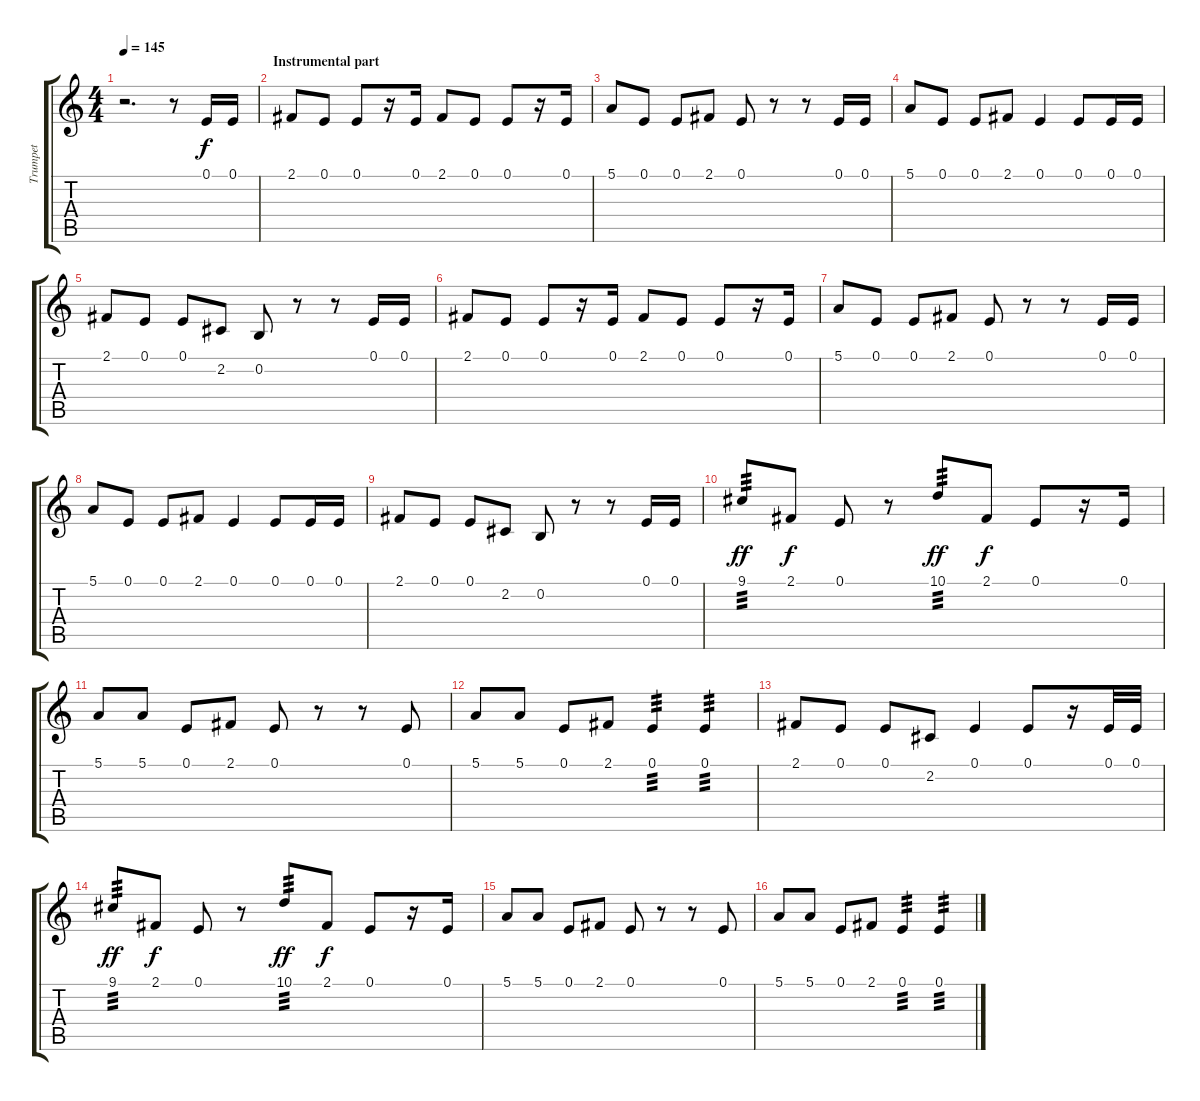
\track ("Trumpet" "Trumpet") {instrument tenorsax}
\staff {score tabs}
\tuning (E4 B3 G3 D3 A2 E2) {hide}
\ts (4 4)
\tempo 145
\clef g2
\ks c
r.2{d dy f} r.8 0.1.16 0.1.16 |
\section ("" "Instrumental part")
2.1.8 0.1.8 0.1.8 r.16 0.1.16 2.1.8 0.1.8 0.1.8 r.16 0.1.16 |
5.1.8 0.1.8 0.1.8 2.1.8 0.1.8 r.8 r.8 0.1.16 0.1.16 |
5.1.8 0.1.8 0.1.8 2.1.8 0.1.4 0.1.8 0.1.16 0.1.16 |
2.1.8 0.1.8 0.1.8 2.2.8 0.2.8 r.8 r.8 0.1.16 0.1.16 |
2.1.8 0.1.8 0.1.8 r.16 0.1.16 2.1.8 0.1.8 0.1.8 r.16 0.1.16 |
5.1.8 0.1.8 0.1.8 2.1.8 0.1.8 r.8 r.8 0.1.16 0.1.16 |
5.1.8 0.1.8 0.1.8 2.1.8 0.1.4 0.1.8 0.1.16 0.1.16 |
2.1.8 0.1.8 0.1.8 2.2.8 0.2.8 r.8 r.8 0.1.16 0.1.16 |
9.1.8{tp 3 dy ff} 2.1.8{dy f} 0.1.8 r.8 10.1.8{tp 3 dy ff} 2.1.8{dy f} 0.1.8 r.16 0.1.16 |
5.1.8 5.1.8 0.1.8 2.1.8 0.1.8 r.8 r.8 0.1.8 |
5.1.8 5.1.8 0.1.8 2.1.8 0.1.4{tp 3} 0.1.4{tp 3} |
2.1.8 0.1.8 0.1.8 2.2.8 0.1.4 0.1.8 r.16 0.1.32 0.1.32 |
9.1.8{tp 3 dy ff} 2.1.8{dy f} 0.1.8 r.8 10.1.8{tp 3 dy ff} 2.1.8{dy f} 0.1.8 r.16 0.1.16 |
5.1.8 5.1.8 0.1.8 2.1.8 0.1.8 r.8 r.8 0.1.8 |
5.1.8 5.1.8 0.1.8 2.1.8 0.1.4{tp 3} 0.1.4{tp 3}
